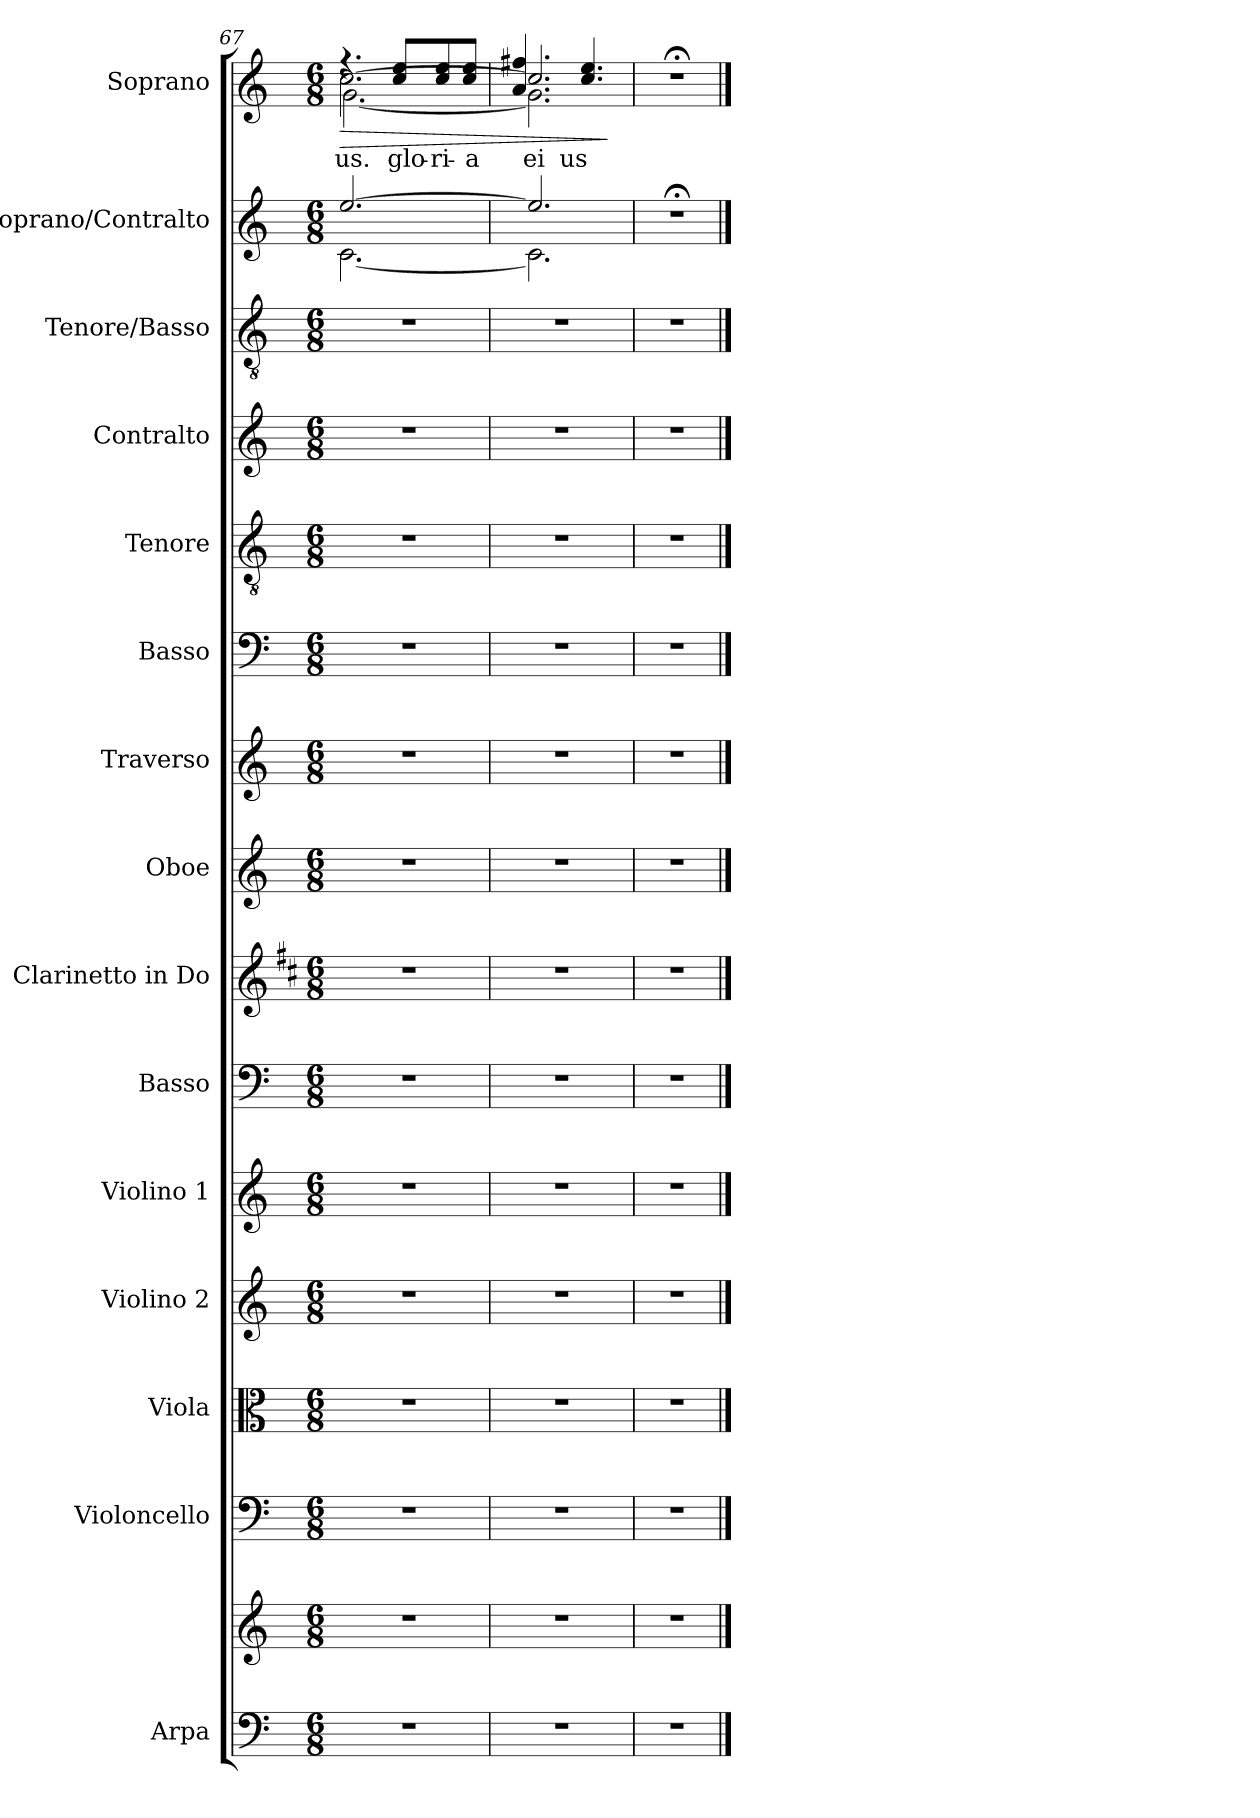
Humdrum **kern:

**kern	**kern	**kern	**kern	**kern	**kern	**kern	**kern	**kern	**kern	**kern	**kern	**kern	**kern	**kern	**kern	**text	**dynam
*part15	*part15	*part14	*part13	*part12	*part11	*part10	*part9	*part8	*part7	*part6	*part5	*part4	*part3	*part2	*part1	*part1	*part1
*staff16	*staff15	*staff14	*staff13	*staff12	*staff11	*staff10	*staff9	*staff8	*staff7	*staff6	*staff5	*staff4	*staff3	*staff2	*staff1	*staff1	*staff1
*I"Arpa	*	*I"Violoncello	*I"Viola	*I"Violino 2	*I"Violino 1	*I"Basso	*I"Clarinetto in Do	*I"Oboe	*I"Traverso	*I"Basso	*I"Tenore	*I"Contralto	*I"Tenore/Basso	*I"Soprano/Contralto	*I"Soprano	*	*
*I'Ar.	*	*I'Vc.	*I'Vla.	*I'Vln.2	*I'Vln.1	*I'Bs.	*I'Cl. Do	*I'Ob.	*I'Trv.	*I'B.	*I'T.	*I'A.	*	*	*	*	*
*clefF4	*clefG2	*clefF4	*clefC3	*clefG2	*clefG2	*clefF4	*clefG2	*clefG2	*clefG2	*clefF4	*clefGv2	*clefG2	*clefGv2	*clefG2	*clefG2	*	*
*	*	*	*	*	*	*ITrd7c12	*ITrd1c2	*	*	*	*	*	*	*	*	*	*
*k[]	*k[]	*k[]	*k[]	*k[]	*k[]	*k[]	*k[]	*k[]	*k[]	*k[]	*k[]	*k[]	*k[]	*k[]	*k[]	*	*
*M6/8	*M6/8	*M6/8	*M6/8	*M6/8	*M6/8	*M6/8	*M6/8	*M6/8	*M6/8	*M6/8	*M6/8	*M6/8	*M6/8	*M6/8	*M6/8	*	*
=67	=67	=67	=67	=67	=67	=67	=67	=67	=67	=67	=67	=67	=67	=67	=67	=67	=67
*	*	*	*	*	*	*	*	*	*	*	*	*	*	*^	*	*	*
!	!	!	!	!	!	!	!	!	!	!	!	!	!	!	!	!LO:TX:a:t=(eco solisti)	!	!
!	!	!	!	!	!	!	!	!	!	!	!	!	!	!	!	!	!LO:LY:b	!LO:HP:b
*	*	*	*	*	*	*	*	*	*	*	*	*	*	*	*	*^	*	*
*	*	*	*	*	*	*	*	*	*	*	*	*	*	*	*	*	*^	*	*
2.r	2.r	2.r	2.r	2.r	2.r	2.r	2.r	2.r	2.r	2.r	2.r	2.r	2.r	[2.ee/	[2.c\	[2.cc\	[2.g\	4.rff	-us.	>
!	!	!	!	!	!	!	!	!	!	!	!	!	!	!	!	!	!	!	!LO:LY:a	!
.	.	.	.	.	.	.	.	.	.	.	.	.	.	.	.	.	.	8cc!/ 8ee!/L	glo-	.
!	!	!	!	!	!	!	!	!	!	!	!	!	!	!	!	!	!	!	!LO:LY:a	!
.	.	.	.	.	.	.	.	.	.	.	.	.	.	.	.	.	.	8cc!/ 8ee!/	-ri-	.
!	!	!	!	!	!	!	!	!	!	!	!	!	!	!	!	!	!	!	!LO:LY:a	!
.	.	.	.	.	.	.	.	.	.	.	.	.	.	.	.	.	.	8cc!/ 8ee!/J	-a	.
=68	=68	=68	=68	=68	=68	=68	=68	=68	=68	=68	=68	=68	=68	=68	=68	=68	=68	=68	=68	=68
!	!	!	!	!	!	!	!	!	!	!	!	!	!	!	!	!	!	!	!LO:LY:a	!
2.r	2.r	2.r	2.r	2.r	2.r	2.r	2.r	2.r	2.r	2.r	2.r	2.r	2.r	2.ee/]	2.c\]	2.cc/]	2.g\]	4.a!/ 4.ff#X!/	ei-	.
!	!	!	!	!	!	!	!	!	!	!	!	!	!	!	!	!	!	!	!LO:LY:a	!
.	.	.	.	.	.	.	.	.	.	.	.	.	.	.	.	.	.	4.cc!/ 4.ee!/	-us	.
*	*	*	*	*	*	*	*	*	*	*	*	*	*	*v	*v	*	*	*	*	*
*	*	*	*	*	*	*	*	*	*	*	*	*	*	*	*v	*v	*v	*	*
.	.	.	.	.	.	.	.	.	.	.	.	.	.	.	.	.	]
=69	=69	=69	=69	=69	=69	=69	=69	=69	=69	=69	=69	=69	=69	=69	=69	=69	=69
2.r	2.r	2.r	2.r	2.r	2.r	2.r	2.r	2.r	2.r	2.r	2.r	2.r	2.r	2.r;<	2.r;<	.	.
==	==	==	==	==	==	==	==	==	==	==	==	==	==	==	==	==	==
*-	*-	*-	*-	*-	*-	*-	*-	*-	*-	*-	*-	*-	*-	*-	*-	*-	*-
